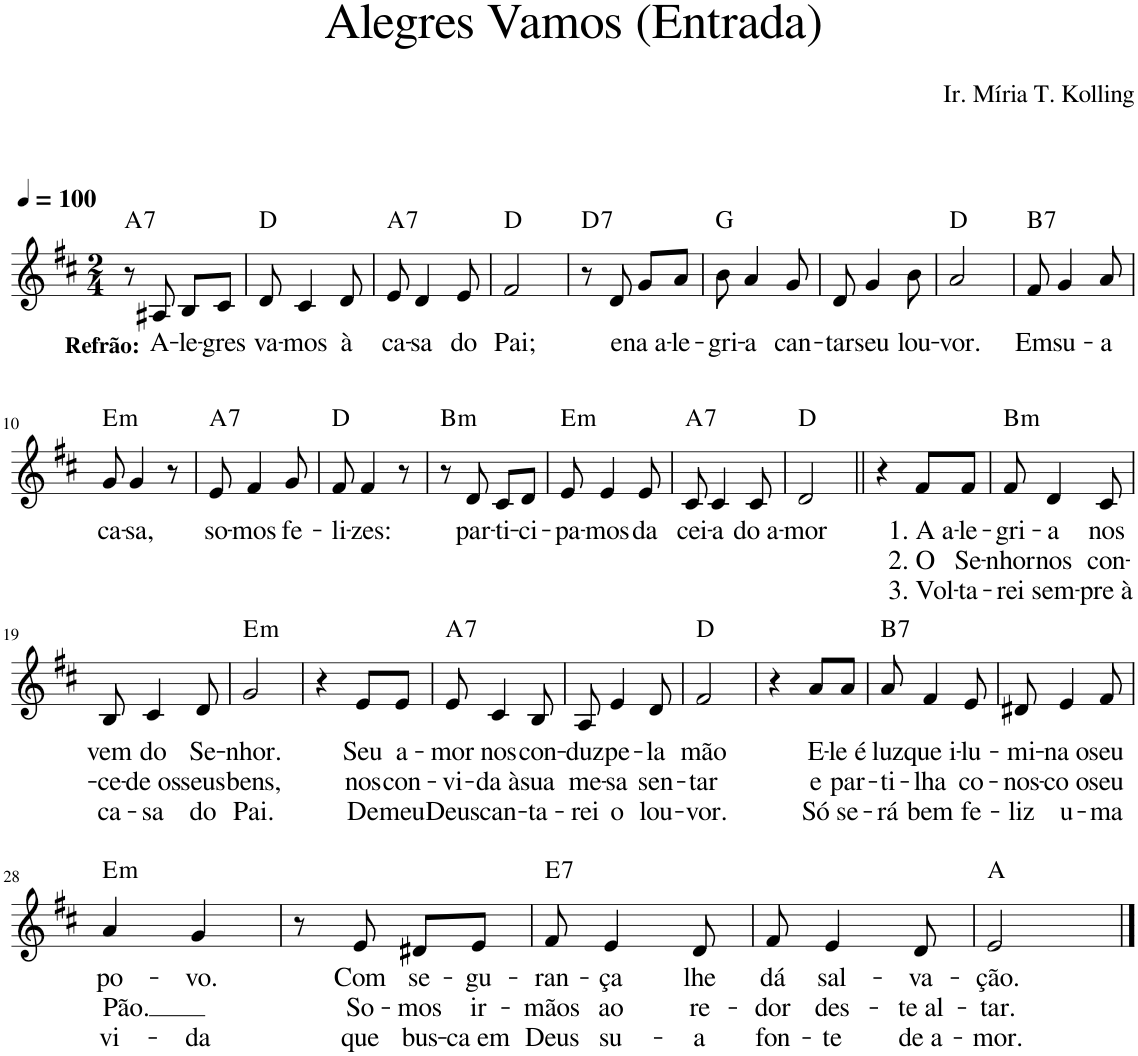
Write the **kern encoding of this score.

**kern	**text	**text	**text	**harte
*part1	*part1	*part1	*part1	*part1
*staff1	*staff1	*staff1	*staff1	*
*I"Voz	*	*	*	*
*I'Vo.	*	*	*	*
*clefG2	*	*	*	*
*k[f#c#]	*	*	*	*
*M2/4	*	*	*	*
*MM100	*	*	*	*
=1	=1	=1	=1	=1
!LO:TX:b:B:t=Refrão&colon;	!	!	!	!LO:H:kt=7
8r	.	.	.	A:7
!	!LO:LY:b	!	!	!
8A#X/	A-	.	.	.
!	!LO:LY:b	!	!	!
8B/L	-le-	.	.	.
!	!LO:LY:b	!	!	!
8c#/J	-gres	.	.	.
=2	=2	=2	=2	=2
!	!LO:LY:b	!	!	!
8d/	va-	.	.	D:maj
!	!LO:LY:b	!	!	!
4c#/	-mos	.	.	.
!	!LO:LY:b	!	!	!
8d/	à	.	.	.
=3	=3	=3	=3	=3
!	!LO:LY:b	!	!	!LO:H:kt=7
8e/	ca-	.	.	A:7
!	!LO:LY:b	!	!	!
4d/	-sa	.	.	.
!	!LO:LY:b	!	!	!
8e/	do	.	.	.
=4	=4	=4	=4	=4
!	!LO:LY:b	!	!	!
2f#/	Pai;	.	.	D:maj
=5	=5	=5	=5	=5
!	!	!	!	!LO:H:kt=7
8r	.	.	.	D:7
!	!LO:LY:b	!	!	!
8d/	e	.	.	.
!	!LO:LY:b	!	!	!
8g/L	na a-	.	.	.
!	!LO:LY:b	!	!	!
8a/J	-le-	.	.	.
=6	=6	=6	=6	=6
!	!LO:LY:b	!	!	!
8b\	-gri-	.	.	G:maj
!	!LO:LY:b	!	!	!
4a/	-a	.	.	.
!	!LO:LY:b	!	!	!
8g/	can-	.	.	.
=7	=7	=7	=7	=7
!	!LO:LY:b	!	!	!
8d/	-tar	.	.	.
!	!LO:LY:b	!	!	!
4g/	seu	.	.	.
!	!LO:LY:b	!	!	!
8b\	lou-	.	.	.
=8	=8	=8	=8	=8
!	!LO:LY:b	!	!	!
2a/	-vor.	.	.	D:maj
=9	=9	=9	=9	=9
!	!LO:LY:b	!	!	!LO:H:kt=7
8f#/	Em	.	.	B:7
!	!LO:LY:b	!	!	!
4g/	su-	.	.	.
!	!LO:LY:b	!	!	!
8a/	-a	.	.	.
!!LO:LB:g=z
=10	=10	=10	=10	=10
!	!LO:LY:b	!	!	!LO:H:kt=m
8g/	ca-	.	.	E:min
!	!LO:LY:b	!	!	!
4g/	-sa,	.	.	.
8r	.	.	.	.
=11	=11	=11	=11	=11
!	!LO:LY:b	!	!	!LO:H:kt=7
8e/	so-	.	.	A:7
!	!LO:LY:b	!	!	!
4f#/	-mos	.	.	.
!	!LO:LY:b	!	!	!
8g/	fe-	.	.	.
=12	=12	=12	=12	=12
!	!LO:LY:b	!	!	!
8f#/	-li-	.	.	D:maj
!	!LO:LY:b	!	!	!
4f#/	-zes:	.	.	.
8r	.	.	.	.
=13	=13	=13	=13	=13
!	!	!	!	!LO:H:kt=m
8r	.	.	.	B:min
!	!LO:LY:b	!	!	!
8d/	par-	.	.	.
!	!LO:LY:b	!	!	!
8c#/L	-ti-	.	.	.
!	!LO:LY:b	!	!	!
8d/J	-ci-	.	.	.
=14	=14	=14	=14	=14
!	!LO:LY:b	!	!	!LO:H:kt=m
8e/	-pa-	.	.	E:min
!	!LO:LY:b	!	!	!
4e/	-mos	.	.	.
!	!LO:LY:b	!	!	!
8e/	da	.	.	.
=15	=15	=15	=15	=15
!	!LO:LY:b	!	!	!LO:H:kt=7
8c#/	cei-	.	.	A:7
!	!LO:LY:b	!	!	!
4c#/	-a	.	.	.
!	!LO:LY:b	!	!	!
8c#/	do a-	.	.	.
=16	=16	=16	=16	=16
!	!LO:LY:b	!	!	!
2d/	-mor	.	.	D:maj
=17||	=17||	=17||	=17||	=17||
4r	.	.	.	.
!	!LO:LY:b	!LO:LY:b	!LO:LY:b	!
8f#/L	1. A a-	2. O	3. Vol-	.
!	!LO:LY:b	!LO:LY:b	!LO:LY:b	!
8f#/J	-le-	Se-	-ta-	.
=18	=18	=18	=18	=18
!	!LO:LY:b	!LO:LY:b	!LO:LY:b	!LO:H:kt=m
8f#/	-gri-	-nhor	-rei	B:min
!	!LO:LY:b	!LO:LY:b	!LO:LY:b	!
4d/	-a	nos	sem-	.
!	!LO:LY:b	!LO:LY:b	!LO:LY:b	!
8c#/	nos	con-	-pre à	.
!!LO:LB:g=z
=19	=19	=19	=19	=19
!	!LO:LY:b	!LO:LY:b	!LO:LY:b	!
8B/	vem	-ce-	ca-	.
!	!LO:LY:b	!LO:LY:b	!LO:LY:b	!
4c#/	do	-de os	-sa	.
!	!LO:LY:b	!LO:LY:b	!LO:LY:b	!
8d/	Se-	seus	do	.
=20	=20	=20	=20	=20
!	!LO:LY:b	!LO:LY:b	!LO:LY:b	!LO:H:kt=m
2g/	-nhor.	bens,	Pai.	E:min
=21	=21	=21	=21	=21
4r	.	.	.	.
!	!LO:LY:b	!LO:LY:b	!LO:LY:b	!
8e/L	Seu	nos	De	.
!	!LO:LY:b	!LO:LY:b	!LO:LY:b	!
8e/J	a-	con-	meu	.
=22	=22	=22	=22	=22
!	!LO:LY:b	!LO:LY:b	!LO:LY:b	!LO:H:kt=7
8e/	-mor	-vi-	Deus	A:7
!	!LO:LY:b	!LO:LY:b	!LO:LY:b	!
4c#/	nos	-da à	can-	.
!	!LO:LY:b	!LO:LY:b	!LO:LY:b	!
8B/	con-	sua	-ta-	.
=23	=23	=23	=23	=23
!	!LO:LY:b	!LO:LY:b	!LO:LY:b	!
8A/	-duz	me-	-rei	.
!	!LO:LY:b	!LO:LY:b	!LO:LY:b	!
4e/	pe-	-sa	o	.
!	!LO:LY:b	!LO:LY:b	!LO:LY:b	!
8d/	-la	sen-	lou-	.
=24	=24	=24	=24	=24
!	!LO:LY:b	!LO:LY:b	!LO:LY:b	!
2f#/	mão	-tar	-vor.	D:maj
=25	=25	=25	=25	=25
4r	.	.	.	.
!	!LO:LY:b	!LO:LY:b	!LO:LY:b	!
8a/L	E-	e	Só	.
!	!LO:LY:b	!LO:LY:b	!LO:LY:b	!
8a/J	-le é	par-	se-	.
=26	=26	=26	=26	=26
!	!LO:LY:b	!LO:LY:b	!LO:LY:b	!LO:H:kt=7
8a/	luz	-ti-	-rá	B:7
!	!LO:LY:b	!LO:LY:b	!LO:LY:b	!
4f#/	que i-	-lha	bem	.
!	!LO:LY:b	!LO:LY:b	!LO:LY:b	!
8e/	-lu-	co-	fe-	.
=27	=27	=27	=27	=27
!	!LO:LY:b	!LO:LY:b	!LO:LY:b	!
8d#X/	-mi-	-nos-	-liz	.
!	!LO:LY:b	!LO:LY:b	!LO:LY:b	!
4e/	-na o	-co o	u-	.
!	!LO:LY:b	!LO:LY:b	!LO:LY:b	!
8f#/	seu	seu	-ma	.
!!LO:LB:g=z
=28	=28	=28	=28	=28
!	!LO:LY:b	!LO:LY:b	!LO:LY:b	!LO:H:kt=m
4a/	po-	Pão.	vi-	E:min
!	!LO:LY:b	!	!LO:LY:b	!
4g/	-vo.	.	-da	.
=29	=29	=29	=29	=29
8r	.	.	.	.
!	!LO:LY:b	!LO:LY:b	!LO:LY:b	!
8e/	Com	So-	que	.
!	!LO:LY:b	!LO:LY:b	!LO:LY:b	!
8d#X/L	se-	-mos	bus-	.
!	!LO:LY:b	!LO:LY:b	!LO:LY:b	!
8e/J	-gu-	ir-	-ca em	.
=30	=30	=30	=30	=30
!	!LO:LY:b	!LO:LY:b	!LO:LY:b	!LO:H:kt=7
8f#/	-ran-	-mãos	Deus	E:7
!	!LO:LY:b	!LO:LY:b	!LO:LY:b	!
4e/	-ça	ao	su-	.
!	!LO:LY:b	!LO:LY:b	!LO:LY:b	!
8d/	lhe	re-	-a	.
=31	=31	=31	=31	=31
!	!LO:LY:b	!LO:LY:b	!LO:LY:b	!
8f#/	dá	-dor	fon-	.
!	!LO:LY:b	!LO:LY:b	!LO:LY:b	!
4e/	sal-	des-	-te	.
!	!LO:LY:b	!LO:LY:b	!LO:LY:b	!
8d/	-va-	-te al-	de a-	.
=32	=32	=32	=32	=32
!	!LO:LY:b	!LO:LY:b	!LO:LY:b	!
2e/	-ção.	-tar.	-mor.	A:maj
==	==	==	==	==
*-	*-	*-	*-	*-
